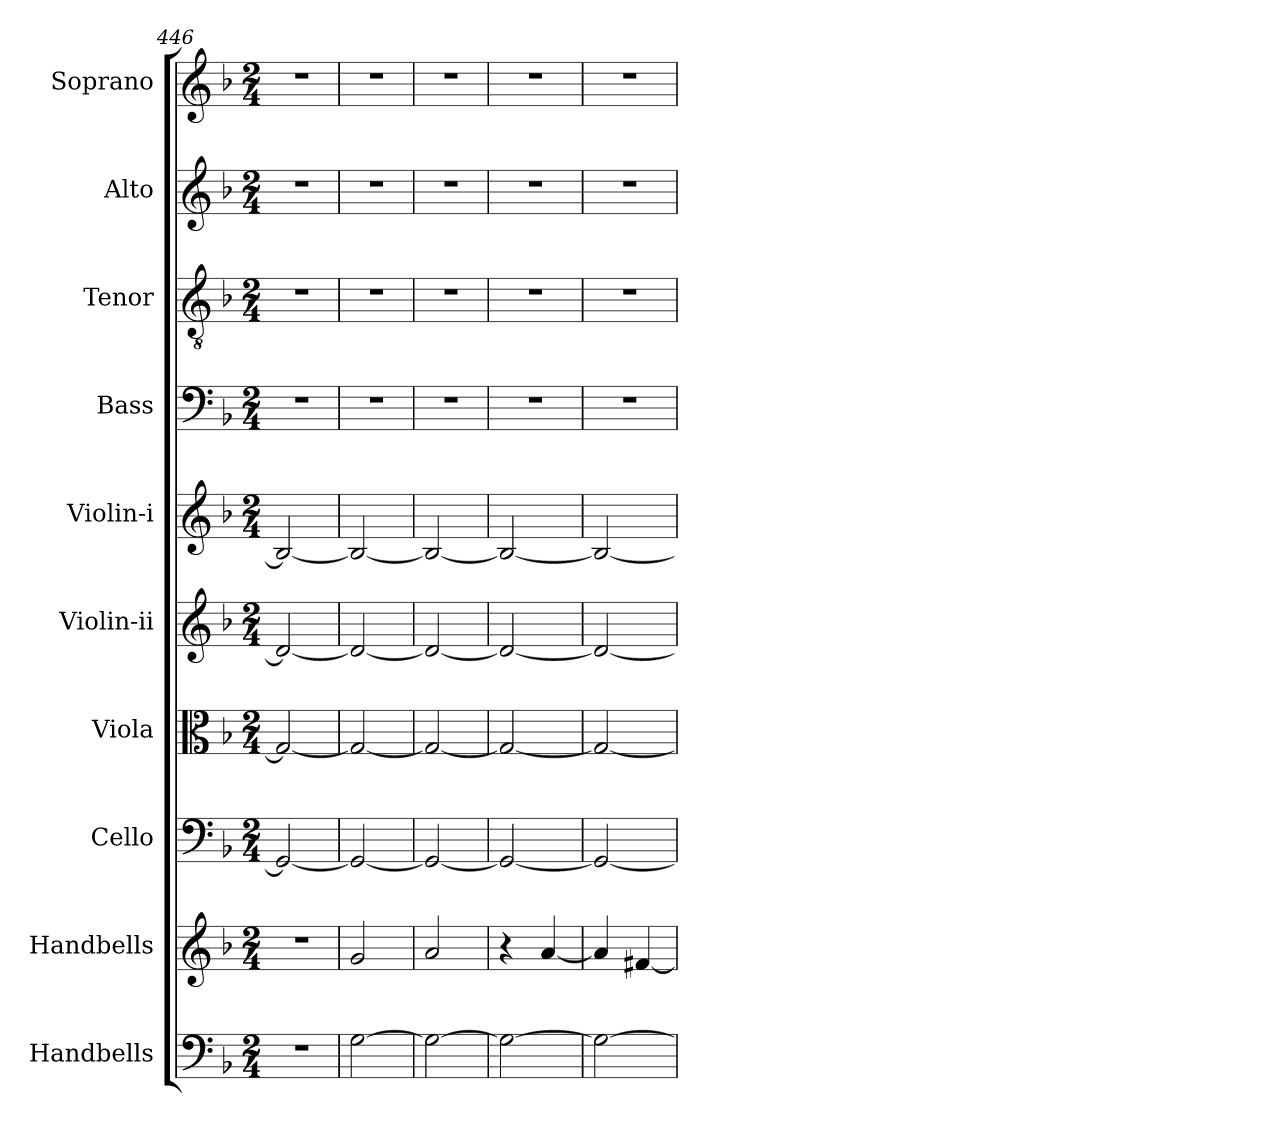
**kern	**kern	**kern	**kern	**kern	**kern	**kern	**kern	**kern	**kern
*part10	*part9	*part8	*part7	*part6	*part5	*part4	*part3	*part2	*part1
*staff10	*staff9	*staff8	*staff7	*staff6	*staff5	*staff4	*staff3	*staff2	*staff1
*I"Handbells	*I"Handbells	*I"Cello	*I"Viola	*I"Violin-ii	*I"Violin-i	*I"Bass	*I"Tenor	*I"Alto	*I"Soprano
*	*	*	*I'Vla.	*I'Vln.-ii	*I'Vln.-i	*I'B	*I'T	*I'A	*I'S
*clefF4	*clefG2	*clefF4	*clefC3	*clefG2	*clefG2	*clefF4	*clefGv2	*clefG2	*clefG2
*k[b-]	*k[b-]	*k[b-]	*k[b-]	*k[b-]	*k[b-]	*k[b-]	*k[b-]	*k[b-]	*k[b-]
*F:	*F:	*F:	*F:	*F:	*F:	*F:	*F:	*F:	*F:
*M2/4	*M2/4	*M2/4	*M2/4	*M2/4	*M2/4	*M2/4	*M2/4	*M2/4	*M2/4
=446	=446	=446	=446	=446	=446	=446	=446	=446	=446
!LO:N:vis=1	!LO:N:vis=1	!	!	!	!	!LO:N:vis=1	!LO:N:vis=1	!LO:N:vis=1	!LO:N:vis=1
2r	2r	2GG/_	2G/_	2d/_	2B/_	2r	2r	2r	2r
=447	=447	=447	=447	=447	=447	=447	=447	=447	=447
!	!	!	!	!	!	!LO:N:vis=1	!LO:N:vis=1	!LO:N:vis=1	!LO:N:vis=1
[>2G\	2g/	2GG/_	2G/_	2d/_	2B/_	2r	2r	2r	2r
=448	=448	=448	=448	=448	=448	=448	=448	=448	=448
!	!	!	!	!	!	!LO:N:vis=1	!LO:N:vis=1	!LO:N:vis=1	!LO:N:vis=1
2G\_	2a/	2GG/_	2G/_	2d/_	2B/_	2r	2r	2r	2r
=449	=449	=449	=449	=449	=449	=449	=449	=449	=449
!	!	!	!	!	!	!LO:N:vis=1	!LO:N:vis=1	!LO:N:vis=1	!LO:N:vis=1
2G\_	4r	2GG/_	2G/_	2d/_	2B/_	2r	2r	2r	2r
.	[<4a/	.	.	.	.	.	.	.	.
=450	=450	=450	=450	=450	=450	=450	=450	=450	=450
!	!	!	!	!	!	!LO:N:vis=1	!LO:N:vis=1	!LO:N:vis=1	!LO:N:vis=1
2G\_	4a/]	2GG/_	2G/_	2d/_	2B/_	2r	2r	2r	2r
.	[<4f#X/	.	.	.	.	.	.	.	.
=	=	=	=	=	=	=	=	=	=
*-	*-	*-	*-	*-	*-	*-	*-	*-	*-
